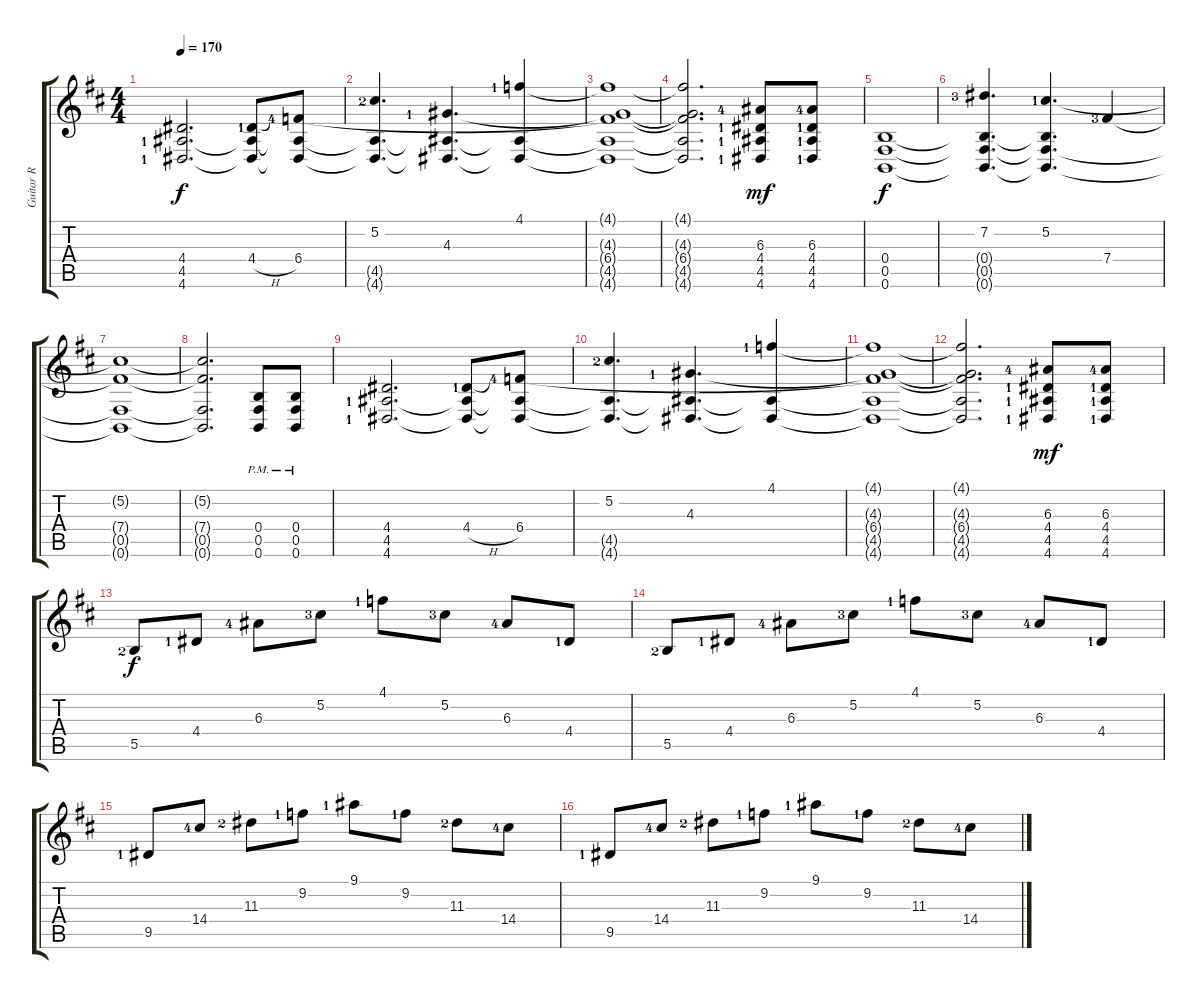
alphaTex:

\track ("Guitar R" "Guitar R") {instrument distortionguitar}
\staff {score tabs}
\tuning (Db4 Ab3 E3 B2 Gb2 B1) {hide}
\ts (4 4)
\tempo 170
\clef g2
\ks bminor
(4.4 4.5{lf 2} 4.6{lf 2}).2{d dy f} (4.4{h lf 2} 4.5{t} 4.6{t}).8 (6.4{lf 5} 4.5{t} 4.6{t}).8 |
(5.2{lf 3} 4.5{t} 4.6{t}).4{d} (4.3{lf 2} 4.5{t} 4.6{t}).4{d} (4.1{lf 2} 4.5{t} 4.6{t}).4 |
(4.1{t} 4.3{t} 6.4{t} 4.5{t} 4.6{t}).1 |
(4.1{t} 4.3{t} 6.4{t} 4.5{t} 4.6{t}).2{d} (6.3{lf 5} 4.4{lf 2} 4.5{lf 2} 4.6{lf 2}).8{dy mf} (6.3{lf 5} 4.4{lf 2} 4.5{lf 2} 4.6{lf 2}).8 |
(0.4 0.5 0.6).1{dy f} |
(7.2{lf 4} 0.4{t} 0.5{t} 0.6{t}).4{d} (5.2{lf 2} 0.4{t} 0.5{t} 0.6{t}).4{d} 7.4{lf 4}.4 |
(5.2{t} 7.4{t} 0.5{t} 0.6{t}).1 |
(5.2{t} 7.4{t} 0.5{t} 0.6{t}).2{d} (0.4{pm} 0.5 0.6).8 (0.4{pm} 0.5 0.6).8 |
(4.4 4.5{lf 2} 4.6{lf 2}).2{d} (4.4{h lf 2} 4.5{t} 4.6{t}).8 (6.4{lf 5} 4.5{t} 4.6{t}).8 |
(5.2{lf 3} 4.5{t} 4.6{t}).4{d} (4.3{lf 2} 4.5{t} 4.6{t}).4{d} (4.1{lf 2} 4.5{t} 4.6{t}).4 |
(4.1{t} 4.3{t} 6.4{t} 4.5{t} 4.6{t}).1 |
(4.1{t} 4.3{t} 6.4{t} 4.5{t} 4.6{t}).2{d} (6.3{lf 5} 4.4{lf 2} 4.5{lf 2} 4.6{lf 2}).8{dy mf} (6.3{lf 5} 4.4{lf 2} 4.5{lf 2} 4.6{lf 2}).8 |
5.5{lf 3}.8{dy f} 4.4{lf 2}.8 6.3{lf 5}.8 5.2{lf 4}.8 4.1{lf 2}.8 5.2{lf 4}.8 6.3{lf 5}.8 4.4{lf 2}.8 |
5.5{lf 3}.8 4.4{lf 2}.8 6.3{lf 5}.8 5.2{lf 4}.8 4.1{lf 2}.8 5.2{lf 4}.8 6.3{lf 5}.8 4.4{lf 2}.8 |
9.5{lf 2}.8 14.4{lf 5}.8 11.3{lf 3}.8 9.2{lf 2}.8 9.1{lf 2}.8 9.2{lf 2}.8 11.3{lf 3}.8 14.4{lf 5}.8 |
9.5{lf 2}.8 14.4{lf 5}.8 11.3{lf 3}.8 9.2{lf 2}.8 9.1{lf 2}.8 9.2{lf 2}.8 11.3{lf 3}.8 14.4{lf 5}.8
